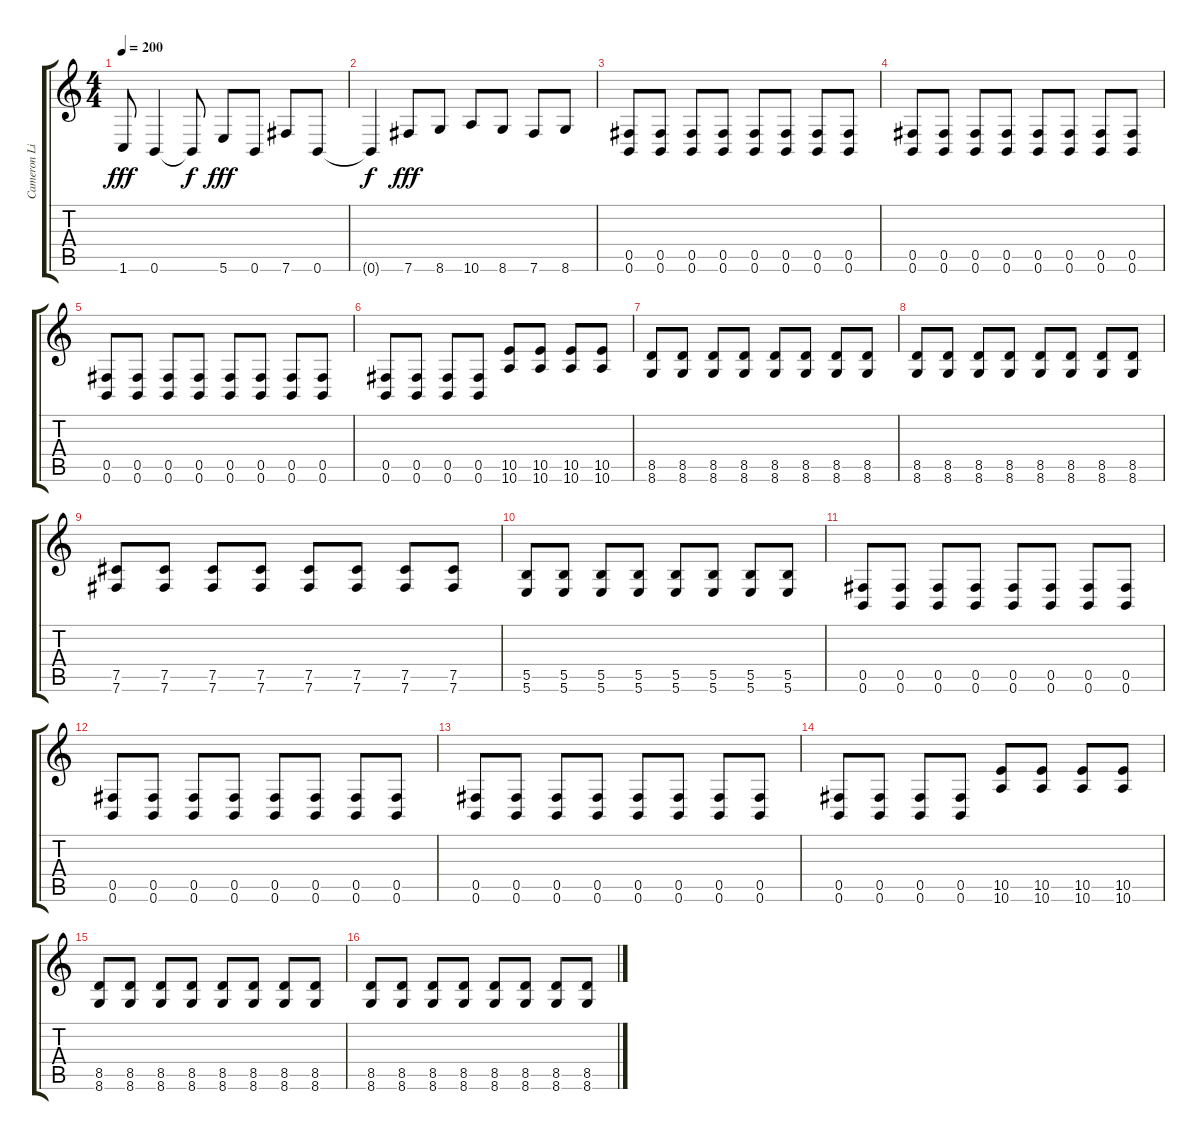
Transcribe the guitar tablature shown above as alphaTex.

\track ("Cameron Liddell" "Cameron Li") {instrument distortionguitar}
\staff {score tabs}
\tuning (Db4 Ab3 E3 B2 Gb2 B1) {hide}
\ts (4 4)
\tempo 200
\clef g2
\ks c
1.6.8{dy fff} 0.6.4 0.6{t}.8{dy f} 5.6.8{dy fff} 0.6.8 7.6.8 0.6.8 |
0.6{t}.4{dy f} 7.6.8{dy fff} 8.6.8 10.6.8 8.6.8 7.6.8 8.6.8 |
(0.5 0.6).8 (0.5 0.6).8 (0.5 0.6).8 (0.5 0.6).8 (0.5 0.6).8 (0.5 0.6).8 (0.5 0.6).8 (0.5 0.6).8 |
(0.5 0.6).8 (0.5 0.6).8 (0.5 0.6).8 (0.5 0.6).8 (0.5 0.6).8 (0.5 0.6).8 (0.5 0.6).8 (0.5 0.6).8 |
(0.5 0.6).8 (0.5 0.6).8 (0.5 0.6).8 (0.5 0.6).8 (0.5 0.6).8 (0.5 0.6).8 (0.5 0.6).8 (0.5 0.6).8 |
(0.5 0.6).8 (0.5 0.6).8 (0.5 0.6).8 (0.5 0.6).8 (10.5 10.6).8 (10.5 10.6).8 (10.5 10.6).8 (10.5 10.6).8 |
(8.5 8.6).8 (8.5 8.6).8 (8.5 8.6).8 (8.5 8.6).8 (8.5 8.6).8 (8.5 8.6).8 (8.5 8.6).8 (8.5 8.6).8 |
(8.5 8.6).8 (8.5 8.6).8 (8.5 8.6).8 (8.5 8.6).8 (8.5 8.6).8 (8.5 8.6).8 (8.5 8.6).8 (8.5 8.6).8 |
(7.5 7.6).8 (7.5 7.6).8 (7.5 7.6).8 (7.5 7.6).8 (7.5 7.6).8 (7.5 7.6).8 (7.5 7.6).8 (7.5 7.6).8 |
(5.5 5.6).8 (5.5 5.6).8 (5.5 5.6).8 (5.5 5.6).8 (5.5 5.6).8 (5.5 5.6).8 (5.5 5.6).8 (5.5 5.6).8 |
(0.5 0.6).8 (0.5 0.6).8 (0.5 0.6).8 (0.5 0.6).8 (0.5 0.6).8 (0.5 0.6).8 (0.5 0.6).8 (0.5 0.6).8 |
(0.5 0.6).8 (0.5 0.6).8 (0.5 0.6).8 (0.5 0.6).8 (0.5 0.6).8 (0.5 0.6).8 (0.5 0.6).8 (0.5 0.6).8 |
(0.5 0.6).8 (0.5 0.6).8 (0.5 0.6).8 (0.5 0.6).8 (0.5 0.6).8 (0.5 0.6).8 (0.5 0.6).8 (0.5 0.6).8 |
(0.5 0.6).8 (0.5 0.6).8 (0.5 0.6).8 (0.5 0.6).8 (10.5 10.6).8 (10.5 10.6).8 (10.5 10.6).8 (10.5 10.6).8 |
(8.5 8.6).8 (8.5 8.6).8 (8.5 8.6).8 (8.5 8.6).8 (8.5 8.6).8 (8.5 8.6).8 (8.5 8.6).8 (8.5 8.6).8 |
(8.5 8.6).8 (8.5 8.6).8 (8.5 8.6).8 (8.5 8.6).8 (8.5 8.6).8 (8.5 8.6).8 (8.5 8.6).8 (8.5 8.6).8
